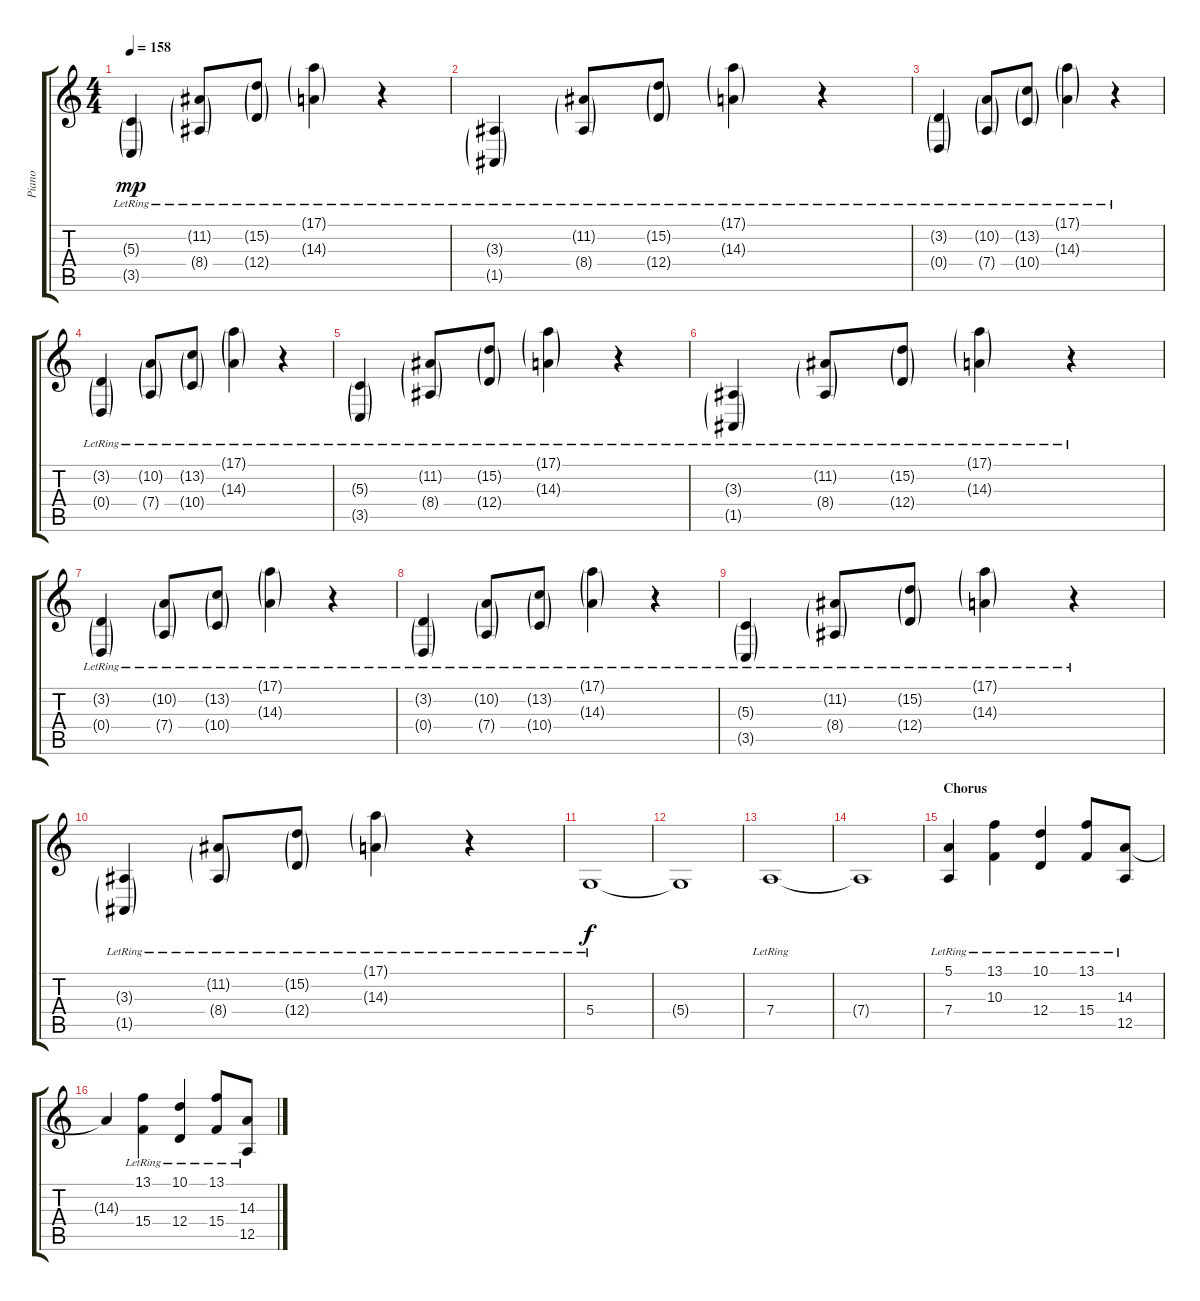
\track ("Piano" "Piano") {instrument acousticgrandpiano}
\staff {score tabs}
\tuning (E4 B3 G3 D3 A2 D2) {hide}
\ts (4 4)
\tempo 158
\clef g2
\ks c
(5.3{g lr} 3.5{g lr}).4{dy mp} (11.2{g lr} 8.4{g lr}).8 (15.2{g lr} 12.4{g lr}).8 (17.1{g lr} 14.3{g lr}).4 r.4 |
(3.3{g lr} 1.5{g lr}).4 (11.2{g lr} 8.4{g lr}).8 (15.2{g lr} 12.4{g lr}).8 (17.1{g lr} 14.3{g lr}).4 r.4 |
(3.2{g lr} 0.4{g lr}).4 (10.2{g lr} 7.4{g lr}).8 (13.2{g lr} 10.4{g lr}).8 (17.1{g lr} 14.3{g lr}).4 r.4 |
(3.2{g lr} 0.4{g lr}).4 (10.2{g lr} 7.4{g lr}).8 (13.2{g lr} 10.4{g lr}).8 (17.1{g lr} 14.3{g lr}).4 r.4 |
(5.3{g lr} 3.5{g lr}).4 (11.2{g lr} 8.4{g lr}).8 (15.2{g lr} 12.4{g lr}).8 (17.1{g lr} 14.3{g lr}).4 r.4 |
(3.3{g lr} 1.5{g lr}).4 (11.2{g lr} 8.4{g lr}).8 (15.2{g lr} 12.4{g lr}).8 (17.1{g lr} 14.3{g lr}).4 r.4 |
(3.2{g lr} 0.4{g lr}).4 (10.2{g lr} 7.4{g lr}).8 (13.2{g lr} 10.4{g lr}).8 (17.1{g lr} 14.3{g lr}).4 r.4 |
(3.2{g lr} 0.4{g lr}).4 (10.2{g lr} 7.4{g lr}).8 (13.2{g lr} 10.4{g lr}).8 (17.1{g lr} 14.3{g lr}).4 r.4 |
(5.3{g lr} 3.5{g lr}).4 (11.2{g lr} 8.4{g lr}).8 (15.2{g lr} 12.4{g lr}).8 (17.1{g lr} 14.3{g lr}).4 r.4 |
(3.3{g lr} 1.5{g lr}).4 (11.2{g lr} 8.4{g lr}).8 (15.2{g lr} 12.4{g lr}).8 (17.1{g lr} 14.3{g lr}).4 r.4 |
5.4{lr}.1{dy f} |
5.4{t}.1 |
7.4{lr}.1 |
7.4{t}.1 |
\section ("" "Chorus")
(5.1{lr} 7.4{lr}).4 (13.1{lr} 10.3{lr}).4 (10.1{lr} 12.4{lr}).4 (13.1{lr} 15.4{lr}).8 (14.3{lr} 12.5{lr}).8 |
14.3{t}.4 (13.1{lr} 15.4{lr}).4 (10.1{lr} 12.4{lr}).4 (13.1{lr} 15.4{lr}).8 (14.3{lr} 12.5{lr}).8
